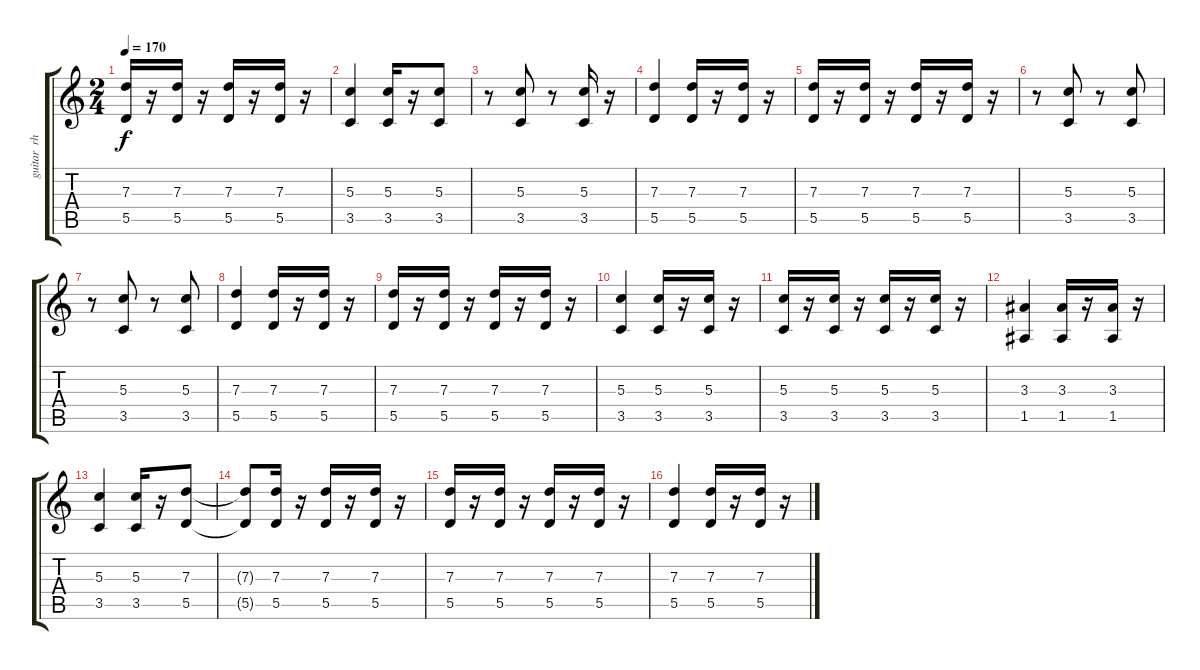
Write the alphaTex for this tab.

\track ("guitar  rhythm  two" "guitar  rh") {instrument distortionguitar}
\staff {score tabs}
\tuning (E4 B3 G3 D3 A2 E2) {hide}
\ts (2 4)
\tempo 170
\clef g2
\ks c
(7.3 5.5).16{dy f} r.16 (7.3 5.5).16 r.16 (7.3 5.5).16 r.16 (7.3 5.5).16 r.16 |
(5.3 3.5).4 (5.3 3.5).16 r.16 (5.3 3.5).8 |
r.8 (5.3 3.5).8 r.8 (5.3 3.5).16 r.16 |
(7.3 5.5).4 (7.3 5.5).16 r.16 (7.3 5.5).16 r.16 |
(7.3 5.5).16 r.16 (7.3 5.5).16 r.16 (7.3 5.5).16 r.16 (7.3 5.5).16 r.16 |
r.8 (5.3 3.5).8 r.8 (5.3 3.5).8 |
r.8 (5.3 3.5).8 r.8 (5.3 3.5).8 |
(7.3 5.5).4 (7.3 5.5).16 r.16 (7.3 5.5).16 r.16 |
(7.3 5.5).16 r.16 (7.3 5.5).16 r.16 (7.3 5.5).16 r.16 (7.3 5.5).16 r.16 |
(5.3 3.5).4 (5.3 3.5).16 r.16 (5.3 3.5).16 r.16 |
(5.3 3.5).16 r.16 (5.3 3.5).16 r.16 (5.3 3.5).16 r.16 (5.3 3.5).16 r.16 |
(3.3 1.5).4 (3.3 1.5).16 r.16 (3.3 1.5).16 r.16 |
(5.3 3.5).4 (5.3 3.5).16 r.16 (7.3 5.5).8 |
(7.3{t} 5.5{t}).8 (7.3 5.5).16 r.16 (7.3 5.5).16 r.16 (7.3 5.5).16 r.16 |
(7.3 5.5).16 r.16 (7.3 5.5).16 r.16 (7.3 5.5).16 r.16 (7.3 5.5).16 r.16 |
(7.3 5.5).4 (7.3 5.5).16 r.16 (7.3 5.5).16 r.16
